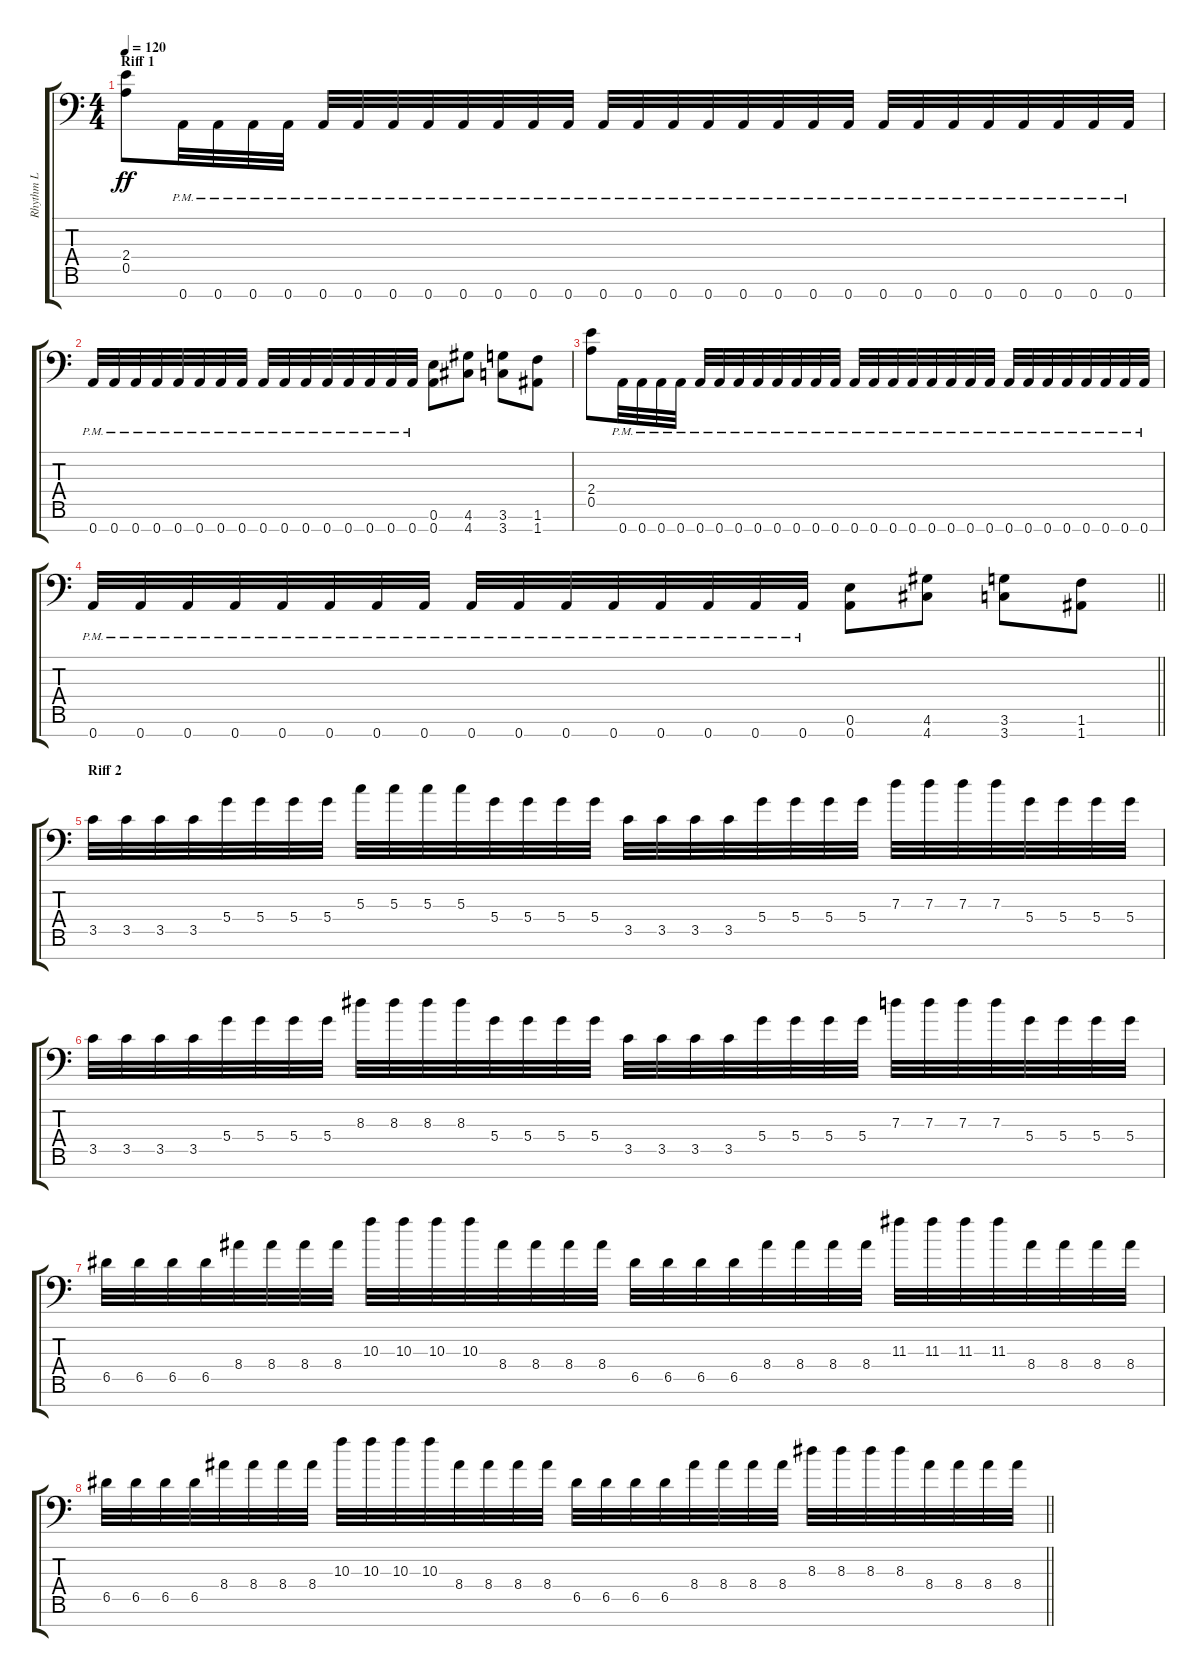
\track ("Rhythm L" "Rhythm L") {instrument distortionguitar}
\staff {score tabs}
\tuning (E4 B3 G3 D3 A2 E2 A1) {hide}
\ts (4 4)
\section ("" "Riff 1")
\tempo 120
\clef f4
\ks c
(2.4 0.5).8{dy ff} 0.7{pm}.32 0.7{pm}.32 0.7{pm}.32 0.7{pm}.32 0.7{pm}.32 0.7{pm}.32 0.7{pm}.32 0.7{pm}.32 0.7{pm}.32 0.7{pm}.32 0.7{pm}.32 0.7{pm}.32 0.7{pm}.32 0.7{pm}.32 0.7{pm}.32 0.7{pm}.32 0.7{pm}.32 0.7{pm}.32 0.7{pm}.32 0.7{pm}.32 0.7{pm}.32 0.7{pm}.32 0.7{pm}.32 0.7{pm}.32 0.7{pm}.32 0.7{pm}.32 0.7{pm}.32 0.7{pm}.32 |
0.7{pm}.32 0.7{pm}.32 0.7{pm}.32 0.7{pm}.32 0.7{pm}.32 0.7{pm}.32 0.7{pm}.32 0.7{pm}.32 0.7{pm}.32 0.7{pm}.32 0.7{pm}.32 0.7{pm}.32 0.7{pm}.32 0.7{pm}.32 0.7{pm}.32 0.7{pm}.32 (0.6 0.7).8 (4.6 4.7).8 (3.6 3.7).8 (1.6 1.7).8 |
(2.4 0.5).8 0.7{pm}.32 0.7{pm}.32 0.7{pm}.32 0.7{pm}.32 0.7{pm}.32 0.7{pm}.32 0.7{pm}.32 0.7{pm}.32 0.7{pm}.32 0.7{pm}.32 0.7{pm}.32 0.7{pm}.32 0.7{pm}.32 0.7{pm}.32 0.7{pm}.32 0.7{pm}.32 0.7{pm}.32 0.7{pm}.32 0.7{pm}.32 0.7{pm}.32 0.7{pm}.32 0.7{pm}.32 0.7{pm}.32 0.7{pm}.32 0.7{pm}.32 0.7{pm}.32 0.7{pm}.32 0.7{pm}.32 |
\barLineRight lightlight
0.7{pm}.32 0.7{pm}.32 0.7{pm}.32 0.7{pm}.32 0.7{pm}.32 0.7{pm}.32 0.7{pm}.32 0.7{pm}.32 0.7{pm}.32 0.7{pm}.32 0.7{pm}.32 0.7{pm}.32 0.7{pm}.32 0.7{pm}.32 0.7{pm}.32 0.7{pm}.32 (0.6 0.7).8 (4.6 4.7).8 (3.6 3.7).8 (1.6 1.7).8 |
\section ("" "Riff 2")
3.5.32 3.5.32 3.5.32 3.5.32 5.4.32 5.4.32 5.4.32 5.4.32 5.3.32 5.3.32 5.3.32 5.3.32 5.4.32 5.4.32 5.4.32 5.4.32 3.5.32 3.5.32 3.5.32 3.5.32 5.4.32 5.4.32 5.4.32 5.4.32 7.3.32 7.3.32 7.3.32 7.3.32 5.4.32 5.4.32 5.4.32 5.4.32 |
3.5.32 3.5.32 3.5.32 3.5.32 5.4.32 5.4.32 5.4.32 5.4.32 8.3.32 8.3.32 8.3.32 8.3.32 5.4.32 5.4.32 5.4.32 5.4.32 3.5.32 3.5.32 3.5.32 3.5.32 5.4.32 5.4.32 5.4.32 5.4.32 7.3.32 7.3.32 7.3.32 7.3.32 5.4.32 5.4.32 5.4.32 5.4.32 |
6.5.32 6.5.32 6.5.32 6.5.32 8.4.32 8.4.32 8.4.32 8.4.32 10.3.32 10.3.32 10.3.32 10.3.32 8.4.32 8.4.32 8.4.32 8.4.32 6.5.32 6.5.32 6.5.32 6.5.32 8.4.32 8.4.32 8.4.32 8.4.32 11.3.32 11.3.32 11.3.32 11.3.32 8.4.32 8.4.32 8.4.32 8.4.32 |
\barLineRight lightlight
6.5.32 6.5.32 6.5.32 6.5.32 8.4.32 8.4.32 8.4.32 8.4.32 10.3.32 10.3.32 10.3.32 10.3.32 8.4.32 8.4.32 8.4.32 8.4.32 6.5.32 6.5.32 6.5.32 6.5.32 8.4.32 8.4.32 8.4.32 8.4.32 8.3.32 8.3.32 8.3.32 8.3.32 8.4.32 8.4.32 8.4.32 8.4.32
